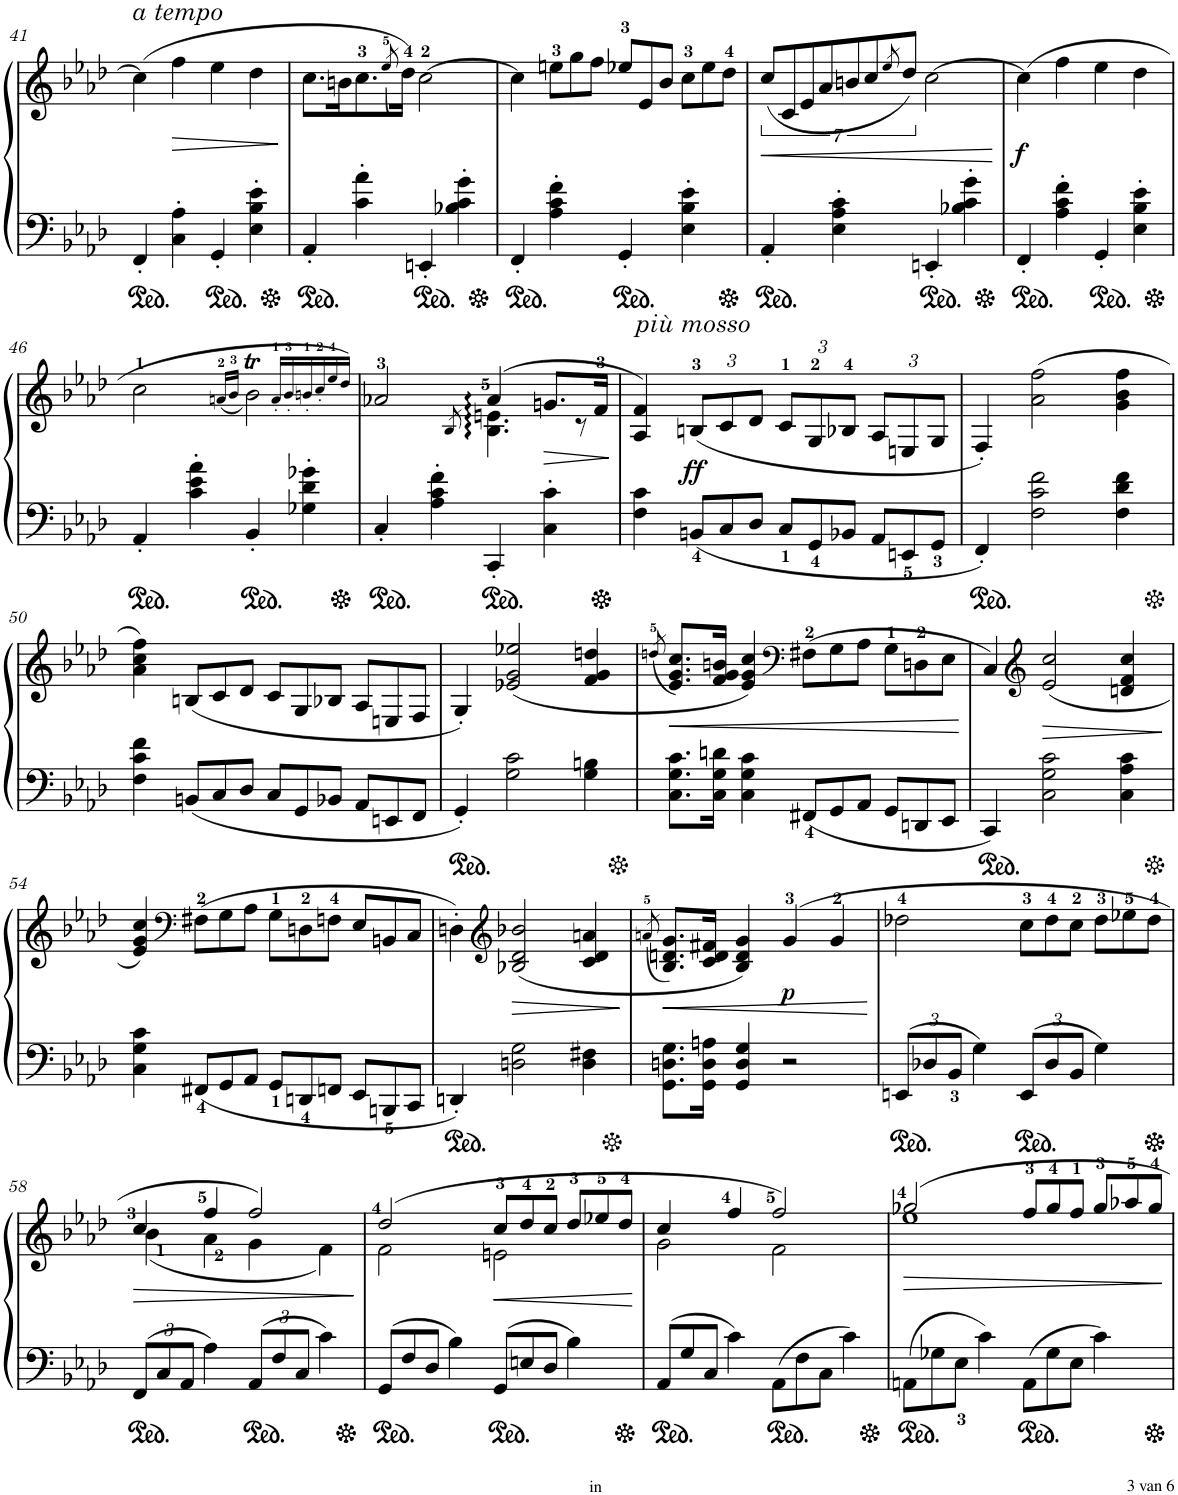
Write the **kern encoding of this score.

**kern	**kern	**dynam
*part1	*part1	*part1
*staff2	*staff1	*staff1/2
*I"Piano	*	*
*I'Pno.	*	*
!!LO:PB:g=z
*clefF4	*clefG2	*
*k[b-e-a-d-]	*k[b-e-a-d-]	*
*M4/4	*M4/4	*
*met(c)	*met(c)	*
=41	=41	=41
!	!LO:TX:a:i:t=a tempo	!
4FF'/	(4cc\]	.
!	!	!LO:HP:b
4C\' 4A-\'	4ff\	>
4GG'/	4ee-\	.
4E-\' 4B-\' 4e-\'	4dd-\	.
.	.	]
=42	=42	=42
4AA-'/	8.cc\L	.
.	16bn\K	.
4c\' 4a-\'	8.cc\	.
.	(8qee-/	.
.	16dd-\Jk))	.
4EEn'/	[2cc\	.
4B-X\' 4c\' 4g\'	.	.
=43	=43	=43
4FF'/	4cc\]	.
*	*Xtuplet	*
4A-\' 4c\' 4f\'	12een\L	.
.	12gg\	.
.	12ff\J	.
4GG'/	12ee-X/L	.
.	12e-/	.
.	12b-/J	.
4E-\' 4B-\' 4e-\'	12cc\L	.
.	12ee-\	.
.	12dd-\J	.
=44	=44	=44
*	*tuplet	*
!	!	!LO:HP:b
4AA-'/	(14cc/L	<
.	14c/	.
.	14e-/	.
.	14a-/	.
4E-\' 4A-\' 4c\'	.	.
.	14bn/	.
.	14cc/	.
.	8qee-/	.
.	14dd-/J)	.
4EEn'/	[2cc\	.
4B-X\' 4c\' 4g\'	.	.
.	.	[
=45	=45	=45
!	!	!LO:DY:b
4FF'/	(4cc\]	f
4A-\' 4c\' 4f\'	4ff\	.
4GG'/	4ee-\	.
4E-\' 4B-\' 4e-\'	4dd-\	.
!!LO:LB:g=z
=46	=46	=46
4AA-'/	2cc\	.
4c\' 4e-\' 4a-\'	.	.
.	(16qan/LL	.
.	16qb-/JJ	.
4BB-'/	2b-T\)	.
4G-X\' 4d-\' 4g-X\'	.	.
.	16qa'/LL	.
.	16qb-'/	.
.	16qbn'/	.
.	16qcc'/	.
.	16qee-/	.
.	16qdd-/JJ)	.
=47	=47	=47
*	*^	*
4C'/	2a-X/	2ryy	.
4A-\' 4c\' 4f\'	.	.	.
.	.	8qB-/	.
4CC'/	(4a-/	4.B-\ 4.en\	.
!	!	!	!LO:HP:b
4C\' 4c\'	8.gn/L	.	>
.	.	8r	.
.	16f/Jk	.	.
*	*v	*v	*
.	.	]
=48	=48	=48
!	!LO:TX:a:i:t=più mosso	!
4F\ 4c\	4A-/ 4f/)	.
*Xtuplet	*Xbrackettup	*
!	!	!LO:DY:a=2
12BBn/L	(12Bn/L	ff
12C/	12c/	.
12D-/J	12d-/J	.
12C/L	12c/L	.
12GG/	12G/	.
12BB-X/J	12B-X/J	.
12AA-/L	12A-/L	.
12EEn/	12En/	.
12GG/J	12G/J	.
=49	=49	=49
4FF'/	4F'/)	.
2F\ 2c\ 2f\	(2a-\ 2ff\	.
4F\ 4d-\ 4f\	4g\ 4b-\ 4ff\	.
!!LO:LB:g=z
=50	=50	=50
4F\ 4c\ 4f\	4a-\ 4cc\ 4ff\)	.
*	*Xtuplet	*
12BBn/L	(12Bn/L	.
12C/	12c/	.
12D-/J	12d-/J	.
12C/L	12c/L	.
12GG/	12G/	.
12BB-X/J	12B-X/J	.
12AA-/L	12A-/L	.
12EEn/	12En/	.
12FF/J	12F/J	.
=51	=51	=51
4GG'/	4G'/)	.
2G\ 2c\	(2e-X/ 2g/ 2ee-X/	.
4G\ 4Bn\	4f/ 4g/ 4ddn/	.
=52	=52	=52
.	(8qddn/	.
8.C\ 8.G\ 8.c\L	8.e-/ 8.g/ 8.cc/L)	.
16C\ 16G\ 16dn\Jk	16f/ 16g/ 16bn/Jk	.
4C\ 4G\ 4c\	4e-/ 4g/ 4cc/)	.
*	*clefF4	*
12FF#X/L	(12F#X\L	.
12GG/	12G\	.
12AA-/J	12A-\J	.
12GG/L	12G\L	.
12DDn/	12Dn\	.
12EE-/J	12E-\J	.
=53	=53	=53
4CC/	4C/)	.
*	*clefG2	*
!	!	!LO:HP:b
2C\ 2G\ 2c\	(2e-/ 2cc/	>
4C\ 4A-\ 4c\	4dn/ 4f/ 4cc/	.
.	.	]
!!LO:LB:g=z
=54	=54	=54
4C\ 4G\ 4c\	4e-/ 4g/ 4cc/)	.
*	*clefF4	*
12FF#X/L	(12F#X\L	.
12GG/	12G\	.
12AA-/J	12A-\J	.
12GG/L	12G\L	.
12DDn/	12Dn\	.
12FFn/J	12Fn\J	.
12EE-/L	12E-/L	.
12BBBn/	12BBn/	.
12CC/J	12C/J	.
=55	=55	=55
4DDn'/	4Dn'\)	.
*	*clefG2	*
!	!	!LO:HP:b
2Dn\ 2G\	(2B-X/ 2d-/ 2b-X/	>
4D\ 4F#X\	4c/ 4d-/ 4an/	.
.	.	]
=56	=56	=56
.	(8qan/	.
8.GG\ 8.Dn\ 8.G\L	8.B-/ 8.dn/ 8.g/L)	.
16GG\ 16D\ 16An\Jk	16c/ 16d/ 16f#X/Jk	.
4GG/ 4D/ 4G/	4B-/ 4d/ 4g/)	.
!	!	!LO:DY:b
2r	(4g/	p
.	4g/	.
=57	=57	=57
*tuplet	*	*
*Xbrackettup	*	*
12EEn/L	2dd-X\	.
12D-X/	.	.
12BB-/J	.	.
4G\	.	.
12EE/L	12cc\L	.
12D-/	12dd-\	.
12BB-/J	12cc\J	.
4G\	12dd-\L	.
.	12ee-X\	.
.	12dd-\J	.
!!LO:LB:g=z
=58	=58	=58
!	!	!LO:HP:b
*	*^	*
12FF/L	4cc/	(4b-\	>
12C/	.	.	.
12AA-/J	.	.	.
4A-\	4ff/	4a-\	.
12AA-/L	2ff/)	4g\	.
12F/	.	.	.
12C/J	.	.	.
4c\	.	4f\)	.
*	*v	*v	*
.	.	]
=59	=59	=59
*Xtuplet	*	*
*	*^	*
12GG/L	(2dd-/	2f\	.
12F/	.	.	.
12D-/J	.	.	.
4B-\	.	.	.
!	!	!	!LO:HP:b
12GG/L	12cc/L	2en\	<
12En/	12dd-/	.	.
12D-/J	12cc/J	.	.
4B-\	12dd-/L	.	.
.	12ee-X/	.	.
.	12dd-/J	.	.
*	*v	*v	*
.	.	[
=60	=60	=60
*	*^	*
12AA-/L	4cc/	2g\	.
12G/	.	.	.
12C/J	.	.	.
4c\	4ff/	.	.
12AA-\L	2ff/)	2f\	.
12F\	.	.	.
12C\J	.	.	.
4c\	.	.	.
=61	=61	=61	=61
!	!	!	!LO:HP:b
12AAn\L	2gg-X/	1ee-	>
12G-X\	.	.	.
12E-\J	.	.	.
4c\	.	.	.
12AA\L	12ff/L	.	.
12G-\	12gg-/	.	.
12E-\J	12ff/J	.	.
4c\	12gg-/L	.	.
.	12aa-X/	.	.
.	12gg-/J	.	.
*	*v	*v	*
.	.	]
=	=	=
*-	*-	*-
